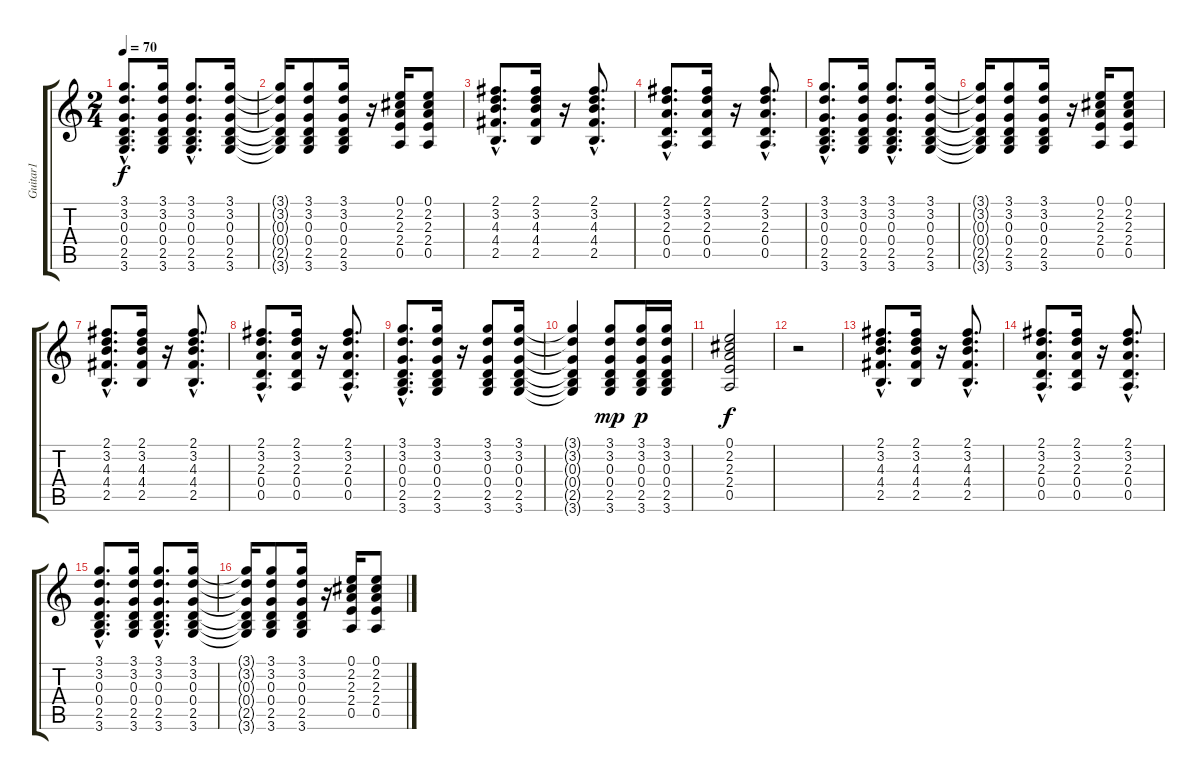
\track ("Guitar1" "Guitar1") {instrument electricguitarclean}
\staff {score tabs}
\tuning (E4 B3 G3 D3 A2 E2) {hide}
\ts (2 4)
\tempo 70
\clef g2
\ks c
(3.1{hac} 3.2{hac} 0.3{hac} 0.4{hac} 2.5{hac} 3.6{hac}).8{d dy f} (3.1 3.2 0.3 0.4 2.5 3.6).16 (3.1{hac} 3.2{hac} 0.3{hac} 0.4{hac} 2.5{hac} 3.6{hac}).8{d} (3.1 3.2 0.3 0.4 2.5 3.6).16 |
(3.1{t} 3.2{t} 0.3{t} 0.4{t} 2.5{t} 3.6{t}).16 (3.1 3.2 0.3 0.4 2.5 3.6).8 (3.1 3.2 0.3 0.4 2.5 3.6).16 r.16 (0.1 2.2 2.3 2.4 0.5).16 (0.1 2.2 2.3 2.4 0.5).8 |
(2.1{hac} 3.2{hac} 4.3{hac} 4.4{hac} 2.5{hac}).8{d} (2.1 3.2 4.3 4.4 2.5).16 r.16 (2.1{hac} 3.2{hac} 4.3{hac} 4.4{hac} 2.5{hac}).8{d} |
(2.1{hac} 3.2{hac} 2.3{hac} 0.4{hac} 0.5{hac}).8{d} (2.1 3.2 2.3 0.4 0.5).16 r.16 (2.1{hac} 3.2{hac} 2.3{hac} 0.4{hac} 0.5{hac}).8{d} |
(3.1{hac} 3.2{hac} 0.3{hac} 0.4{hac} 2.5{hac} 3.6{hac}).8{d} (3.1 3.2 0.3 0.4 2.5 3.6).16 (3.1{hac} 3.2{hac} 0.3{hac} 0.4{hac} 2.5{hac} 3.6{hac}).8{d} (3.1 3.2 0.3 0.4 2.5 3.6).16 |
(3.1{t} 3.2{t} 0.3{t} 0.4{t} 2.5{t} 3.6{t}).16 (3.1 3.2 0.3 0.4 2.5 3.6).8 (3.1 3.2 0.3 0.4 2.5 3.6).16 r.16 (0.1 2.2 2.3 2.4 0.5).16 (0.1 2.2 2.3 2.4 0.5).8 |
(2.1{hac} 3.2{hac} 4.3{hac} 4.4{hac} 2.5{hac}).8{d} (2.1 3.2 4.3 4.4 2.5).16 r.16 (2.1{hac} 3.2{hac} 4.3{hac} 4.4{hac} 2.5{hac}).8{d} |
(2.1{hac} 3.2{hac} 2.3{hac} 0.4{hac} 0.5{hac}).8{d} (2.1 3.2 2.3 0.4 0.5).16 r.16 (2.1{hac} 3.2{hac} 2.3{hac} 0.4{hac} 0.5{hac}).8{d} |
(3.1{hac} 3.2{hac} 0.3{hac} 0.4{hac} 2.5{hac} 3.6{hac}).8{d} (3.1 3.2 0.3 0.4 2.5 3.6).16 r.16 (3.1 3.2 0.3 0.4 2.5 3.6).8 (3.1 3.2 0.3 0.4 2.5 3.6).16 |
(3.1{t} 3.2{t} 0.3{t} 0.4{t} 2.5{t} 3.6{t}).4 (3.1 3.2 0.3 0.4 2.5 3.6).8{dy mp} (3.1 3.2 0.3 0.4 2.5 3.6).16{dy p} (3.1 3.2 0.3 0.4 2.5 3.6).16 |
(0.1 2.2 2.3 2.4 0.5).2{dy f} |
r.2 |
(2.1{hac} 3.2{hac} 4.3{hac} 4.4{hac} 2.5{hac}).8{d} (2.1 3.2 4.3 4.4 2.5).16 r.16 (2.1{hac} 3.2{hac} 4.3{hac} 4.4{hac} 2.5{hac}).8{d} |
(2.1{hac} 3.2{hac} 2.3{hac} 0.4{hac} 0.5{hac}).8{d} (2.1 3.2 2.3 0.4 0.5).16 r.16 (2.1{hac} 3.2{hac} 2.3{hac} 0.4{hac} 0.5{hac}).8{d} |
(3.1{hac} 3.2{hac} 0.3{hac} 0.4{hac} 2.5{hac} 3.6{hac}).8{d} (3.1 3.2 0.3 0.4 2.5 3.6).16 (3.1{hac} 3.2{hac} 0.3{hac} 0.4{hac} 2.5{hac} 3.6{hac}).8{d} (3.1 3.2 0.3 0.4 2.5 3.6).16 |
(3.1{t} 3.2{t} 0.3{t} 0.4{t} 2.5{t} 3.6{t}).16 (3.1 3.2 0.3 0.4 2.5 3.6).8 (3.1 3.2 0.3 0.4 2.5 3.6).16 r.16 (0.1 2.2 2.3 2.4 0.5).16 (0.1 2.2 2.3 2.4 0.5).8
